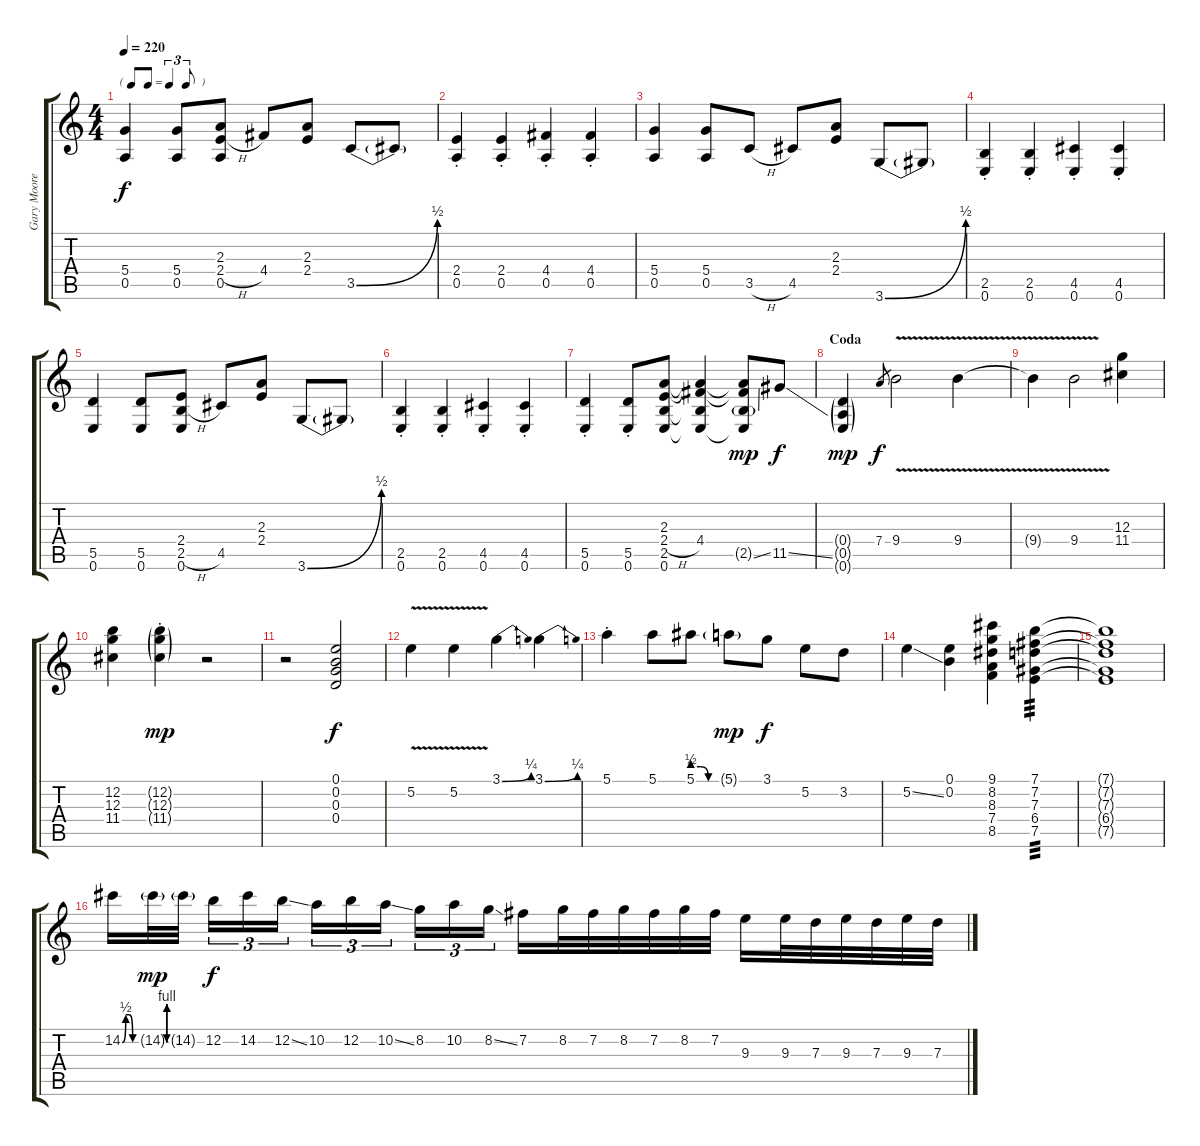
\track ("Gary Moore (Guitar I)" "Gary Moore") {instrument distortionguitar}
\staff {score tabs}
\tuning (E4 B3 G3 D3 A2 E2) {hide}
\ts (4 4)
\tf triplet8th
\tempo 220
\clef g2
\ks c
(5.4 0.5).4{dy f} (5.4 0.5).8 (2.3 2.4{h} 0.5).8 4.4.8 (2.3 2.4).8 3.5{be (bend 0 0 60 2)}.8 3.5{t}.8 |
(2.4{st} 0.5).4 (2.4{st} 0.5).4 (4.4{st} 0.5).4 (4.4{st} 0.5).4 |
(5.4 0.5).4 (5.4 0.5).8 3.5{h}.8 4.5.8 (2.3 2.4).8 3.6{be (bend 0 0 60 2)}.8 3.6{t}.8 |
(2.5 0.6{st}).4 (2.5 0.6{st}).4 (4.5 0.6{st}).4 (4.5 0.6{st}).4 |
(5.5 0.6).4 (5.5 0.6).8 (2.4 2.5{h} 0.6).8 4.5.8 (2.3 2.4).8 3.6{be (bend 0 0 60 2)}.8 3.6{t}.8 |
(2.5{st} 0.6).4 (2.5{st} 0.6).4 (4.5{st} 0.6).4 (4.5{st} 0.6).4 |
(5.5 0.6{st}).4 (5.5 0.6{st}).8 (2.3 2.4{h} 2.5 0.6).8 (2.3{t} 4.4 2.5{t} 0.6{t}).4 (2.3{t} 4.4{t} 2.5{ss g} 0.6{t}).8{dy mp} 11.5{ss}.8{dy f} |
\section ("" "Coda")
(0.4{g} 0.5{g} 0.6{g}).4{dy mp} 7.4.8{gr dy f} 9.4{v}.2 9.4{v}.4 |
9.4{t}.4 9.4{v}.2 (12.3 11.4).4 |
(12.2 12.3 11.4).4 (12.2{g st} 12.3{g} 11.4{g}).4{dy mp} r.2 |
r.2 (0.1 0.2 0.3 0.4).2{dy f} |
5.2{v}.4 5.2{v}.4 3.1{be (bend 0 0 60 1)}.4 3.1{be (bend 0 0 60 1)}.4 |
5.1{st}.4 5.1.8 5.1{be (custom 0 2 20 2 40 0 60 0)}.8 5.1{g}.8{dy mp} 3.1.8{dy f} 5.2.8 3.2.8 |
5.2{ss}.4 (0.1 0.2).4 (9.1 8.2 8.3 7.4 8.5).4 (7.1 7.2 7.3 6.4 7.5).4{tp 3} |
(7.1{t} 7.2{t} 7.3{t} 6.4{t} 7.5{t}).1 |
14.2{be (custom 0 0 15 2 30 2 45 0 60 0)}.16 14.2{be (custom 0 0 15 4 30 4 45 0 60 0) g}.32{dy mp} 14.2{g}.32 12.2.16{tu (3 2) dy f} 14.2.16{tu (3 2)} 12.2{ss}.16{tu (3 2)} 10.2.16{tu (3 2)} 12.2.16{tu (3 2)} 10.2{ss}.16{tu (3 2)} 8.2.16{tu (3 2)} 10.2.16{tu (3 2)} 8.2{ss}.16{tu (3 2)} 7.2.16 8.2.32 7.2.32 8.2.32 7.2.32 8.2.32 7.2.32 9.3.16 9.3.32 7.3.32 9.3.32 7.3.32 9.3.32 7.3.32
